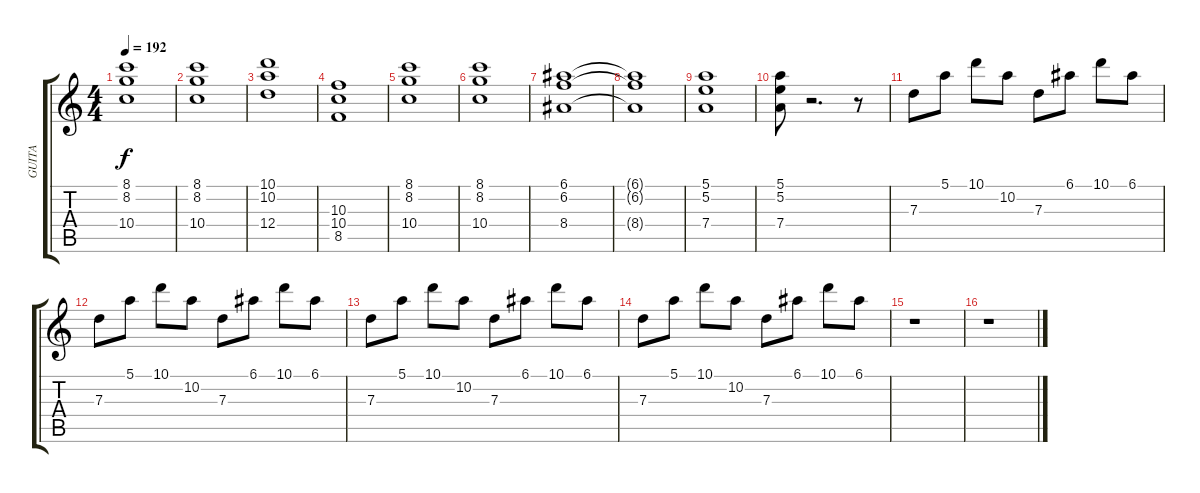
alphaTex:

\track ("     GUITAR" "     GUITA") {instrument distortionguitar}
\staff {score tabs}
\tuning (E4 B3 G3 D3 A2 E2) {hide}
\ts (4 4)
\tempo 192
\clef g2
\ks c
(8.1 8.2 10.4).1{dy f} |
(8.1 8.2 10.4).1 |
(10.1 10.2 12.4).1 |
(10.3 10.4 8.5).1 |
(8.1 8.2 10.4).1 |
(8.1 8.2 10.4).1 |
(6.1 6.2 8.4).1 |
(6.1{t} 6.2{t} 8.4{t}).1 |
(5.1 5.2 7.4).1 |
(5.1 5.2 7.4).8 r.2{d} r.8 |
7.3.8 5.1.8 10.1.8 10.2.8 7.3.8 6.1.8 10.1.8 6.1.8 |
7.3.8 5.1.8 10.1.8 10.2.8 7.3.8 6.1.8 10.1.8 6.1.8 |
7.3.8 5.1.8 10.1.8 10.2.8 7.3.8 6.1.8 10.1.8 6.1.8 |
7.3.8 5.1.8 10.1.8 10.2.8 7.3.8 6.1.8 10.1.8 6.1.8 |
r.1 |
r.1
